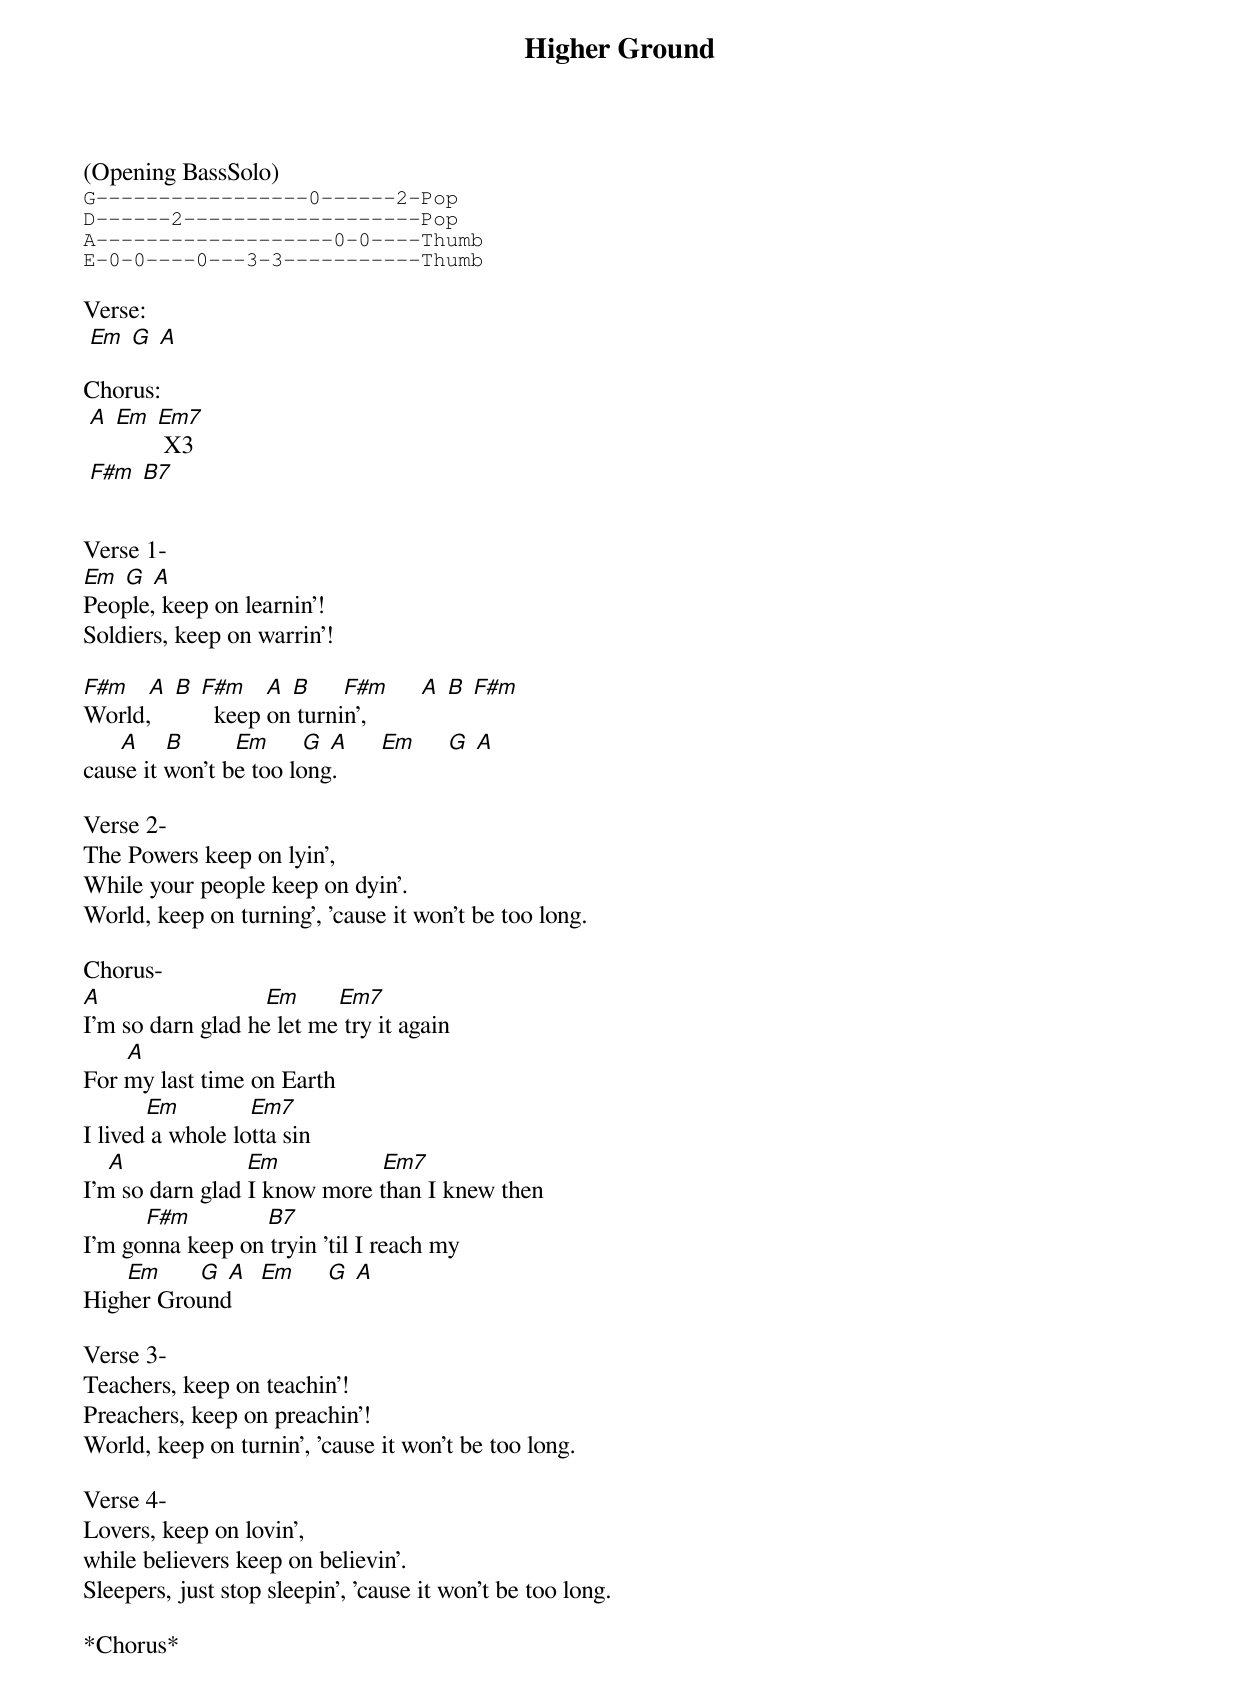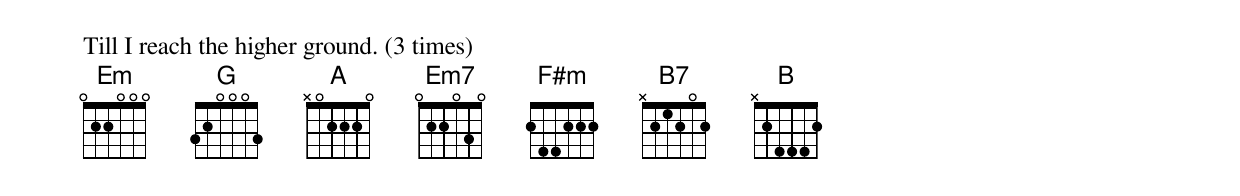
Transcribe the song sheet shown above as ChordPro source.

{t: Higher Ground}
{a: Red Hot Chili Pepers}

(Opening BassSolo)
{sot}
G-----------------0------2-Pop
D------2-------------------Pop
A-------------------0-0----Thumb
E-0-0----0---3-3-----------Thumb
{eot}

Verse:
 [Em] [G] [A]

Chorus:
 [A] [Em] [Em7] X3
 [F#m] [B7]


Verse 1-
[Em] [G] [A]
People, keep on learnin'!
Soldiers, keep on warrin'!

[F#m]   [A] [B] [F#m]   [A] [B]     [F#m]     [A] [B] [F#m]
World,          keep on turnin',
      [A]    [B]        [Em]     [G] [A]     [Em]     [G] [A]
cause it won't be too long.

Verse 2-
The Powers keep on lyin',
While your people keep on dyin'.
World, keep on turning', 'cause it won't be too long.

Chorus-
[A]                          [Em]      [Em7]
I'm so darn glad he let me try it again
       [A]
For my last time on Earth
          [Em]           [Em7]
I lived a whole lotta sin
    [A]                   [Em]                [Em7]
I'm so darn glad I know more than I knew then
          [F#m]            [B7]
I'm gonna keep on tryin 'til I reach my
       [Em]      [G] [A]  [Em]     [G] [A]
Higher Ground

Verse 3-
Teachers, keep on teachin'!
Preachers, keep on preachin'!
World, keep on turnin', 'cause it won't be too long.

Verse 4-
Lovers, keep on lovin',
while believers keep on believin'.
Sleepers, just stop sleepin', 'cause it won't be too long.

*Chorus*

Till I reach the higher ground. (3 times)
